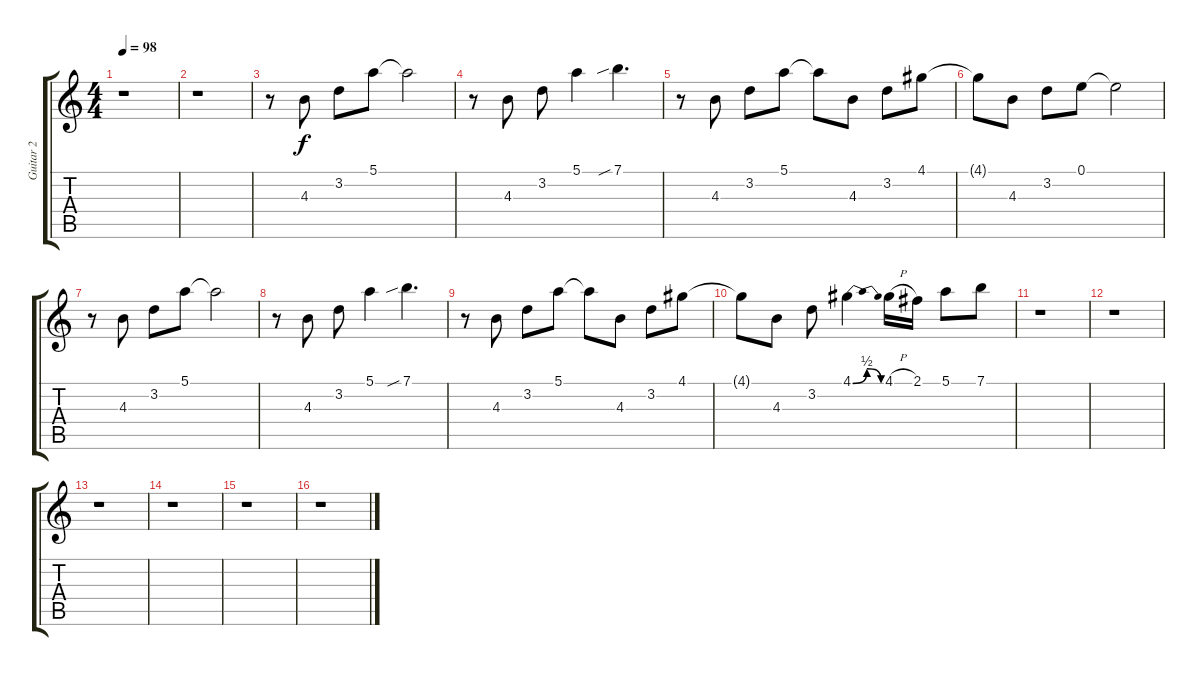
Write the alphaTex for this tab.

\track ("Guitar 2" "Guitar 2") {instrument acousticguitarsteel}
\staff {score tabs}
\tuning (E4 B3 G3 D3 A2 E2) {hide}
\ts (4 4)
\tempo 98
\clef g2
\ks c
r.1{dy f} |
r.1 |
r.8 4.3.8 3.2.8 5.1.8 5.1{t}.2 |
r.8 4.3.8 3.2.8 5.1.4 7.1{sib}.4{d} |
r.8 4.3.8 3.2.8 5.1.8 5.1{t}.8 4.3.8 3.2.8 4.1.8 |
4.1{t}.8 4.3.8 3.2.8 0.1.8 0.1{t}.2 |
r.8 4.3.8 3.2.8 5.1.8 5.1{t}.2 |
r.8 4.3.8 3.2.8 5.1.4 7.1{sib}.4{d} |
r.8 4.3.8 3.2.8 5.1.8 5.1{t}.8 4.3.8 3.2.8 4.1.8 |
4.1{t}.8 4.3.8 3.2.8 4.1{be (bendrelease 0 0 31 2 31 2 60 0)}.4 4.1{h}.16 2.1.16 5.1.8 7.1.8 |
r.1 |
r.1 |
r.1 |
r.1 |
r.1 |
r.1
